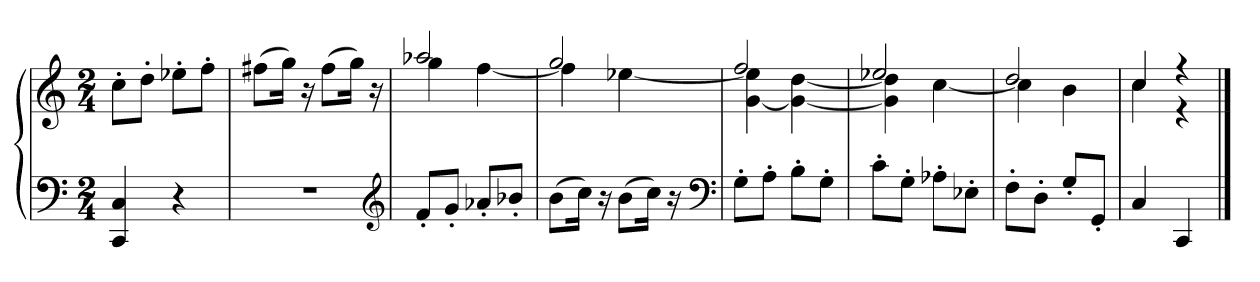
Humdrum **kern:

**kern	**kern
*part1	*part1
*staff2	*staff1
*M2/4	*M2/4
=	=
4CC 4C	8cc'L
.	8dd'J
4r	8ee-X'L
.	8ff'J
=	=
2r	(8ff#XL
.	16ggJk)
.	16r
.	(8ff#L
.	16ggJk)
.	16r
*clefG2	*
=	=
*	*^
8f'L	2aa-X	4gg
8g'J	.	.
8a-X'L	.	[4ff
8b-X'J	.	.
=	=	=
(8bL	2gg	4ff]
16ccJk)	.	.
16r	.	.
(8bL	.	[4ee-X
16ccJk)	.	.
16r	.	.
*clefF4	*	*
=	=	=
8G'L	2ff	[4g 4ee-]
8A'J	.	.
8B'L	.	4g_ [4dd
8G'J	.	.
=	=	=
8c'L	2ee-X	4g] 4dd]
8G'J	.	.
8A-X'L	.	[4cc
8E-X'J	.	.
=	=	=
8F'L	2dd	4cc]
8D'J	.	.
8G'L	.	4b
8GG'J	.	.
=	=	=
4C	4cc	4cc
4CC	4r	4r
*	*v	*v
==	==
*-	*-
